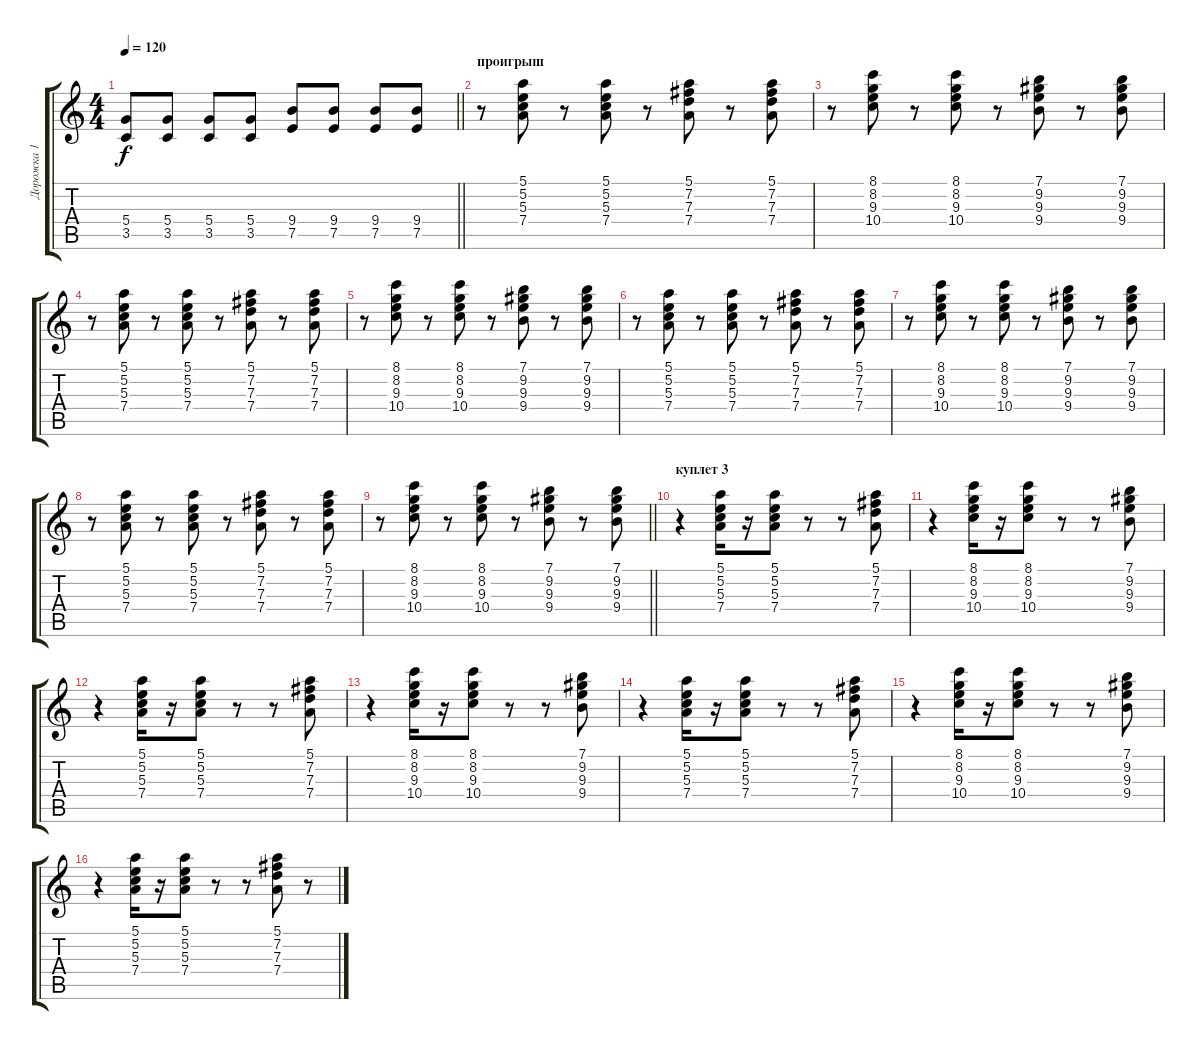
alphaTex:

\track ("Дорожка 1" "Дорожка 1") {instrument electricguitarclean}
\staff {score tabs}
\tuning (E4 B3 G3 D3 A2 E2) {hide}
\ts (4 4)
\tempo 120
\clef g2
\barLineRight lightlight
\ks c
(5.4 3.5).8{dy f} (5.4 3.5).8 (5.4 3.5).8 (5.4 3.5).8 (9.4 7.5).8 (9.4 7.5).8 (9.4 7.5).8 (9.4 7.5).8 |
\section ("" "проигрыш")
r.8 (5.1 5.2 5.3 7.4).8{instrument electricguitarclean} r.8 (5.1 5.2 5.3 7.4).8 r.8 (5.1 7.2 7.3 7.4).8 r.8 (5.1 7.2 7.3 7.4).8 |
r.8 (8.1 8.2 9.3 10.4).8 r.8 (8.1 8.2 9.3 10.4).8 r.8 (7.1 9.2 9.3 9.4).8 r.8 (7.1 9.2 9.3 9.4).8 |
r.8 (5.1 5.2 5.3 7.4).8 r.8 (5.1 5.2 5.3 7.4).8 r.8 (5.1 7.2 7.3 7.4).8 r.8 (5.1 7.2 7.3 7.4).8 |
r.8 (8.1 8.2 9.3 10.4).8 r.8 (8.1 8.2 9.3 10.4).8 r.8 (7.1 9.2 9.3 9.4).8 r.8 (7.1 9.2 9.3 9.4).8 |
r.8 (5.1 5.2 5.3 7.4).8 r.8 (5.1 5.2 5.3 7.4).8 r.8 (5.1 7.2 7.3 7.4).8 r.8 (5.1 7.2 7.3 7.4).8 |
r.8 (8.1 8.2 9.3 10.4).8 r.8 (8.1 8.2 9.3 10.4).8 r.8 (7.1 9.2 9.3 9.4).8 r.8 (7.1 9.2 9.3 9.4).8 |
r.8 (5.1 5.2 5.3 7.4).8 r.8 (5.1 5.2 5.3 7.4).8 r.8 (5.1 7.2 7.3 7.4).8 r.8 (5.1 7.2 7.3 7.4).8 |
\barLineRight lightlight
r.8 (8.1 8.2 9.3 10.4).8 r.8 (8.1 8.2 9.3 10.4).8 r.8 (7.1 9.2 9.3 9.4).8 r.8 (7.1 9.2 9.3 9.4).8 |
\section ("" "куплет 3")
r.4{instrument electricguitarclean} (5.1 5.2 5.3 7.4).16 r.16 (5.1 5.2 5.3 7.4).8 r.8 r.8 (5.1 7.2 7.3 7.4).8 |
r.4 (8.1 8.2 9.3 10.4).16 r.16 (8.1 8.2 9.3 10.4).8 r.8 r.8 (7.1 9.2 9.3 9.4).8 |
r.4 (5.1 5.2 5.3 7.4).16 r.16 (5.1 5.2 5.3 7.4).8 r.8 r.8 (5.1 7.2 7.3 7.4).8 |
r.4 (8.1 8.2 9.3 10.4).16 r.16 (8.1 8.2 9.3 10.4).8 r.8 r.8 (7.1 9.2 9.3 9.4).8 |
r.4 (5.1 5.2 5.3 7.4).16 r.16 (5.1 5.2 5.3 7.4).8 r.8 r.8 (5.1 7.2 7.3 7.4).8 |
r.4 (8.1 8.2 9.3 10.4).16 r.16 (8.1 8.2 9.3 10.4).8 r.8 r.8 (7.1 9.2 9.3 9.4).8 |
r.4 (5.1 5.2 5.3 7.4).16 r.16 (5.1 5.2 5.3 7.4).8 r.8 r.8 (5.1 7.2 7.3 7.4).8 r.8
